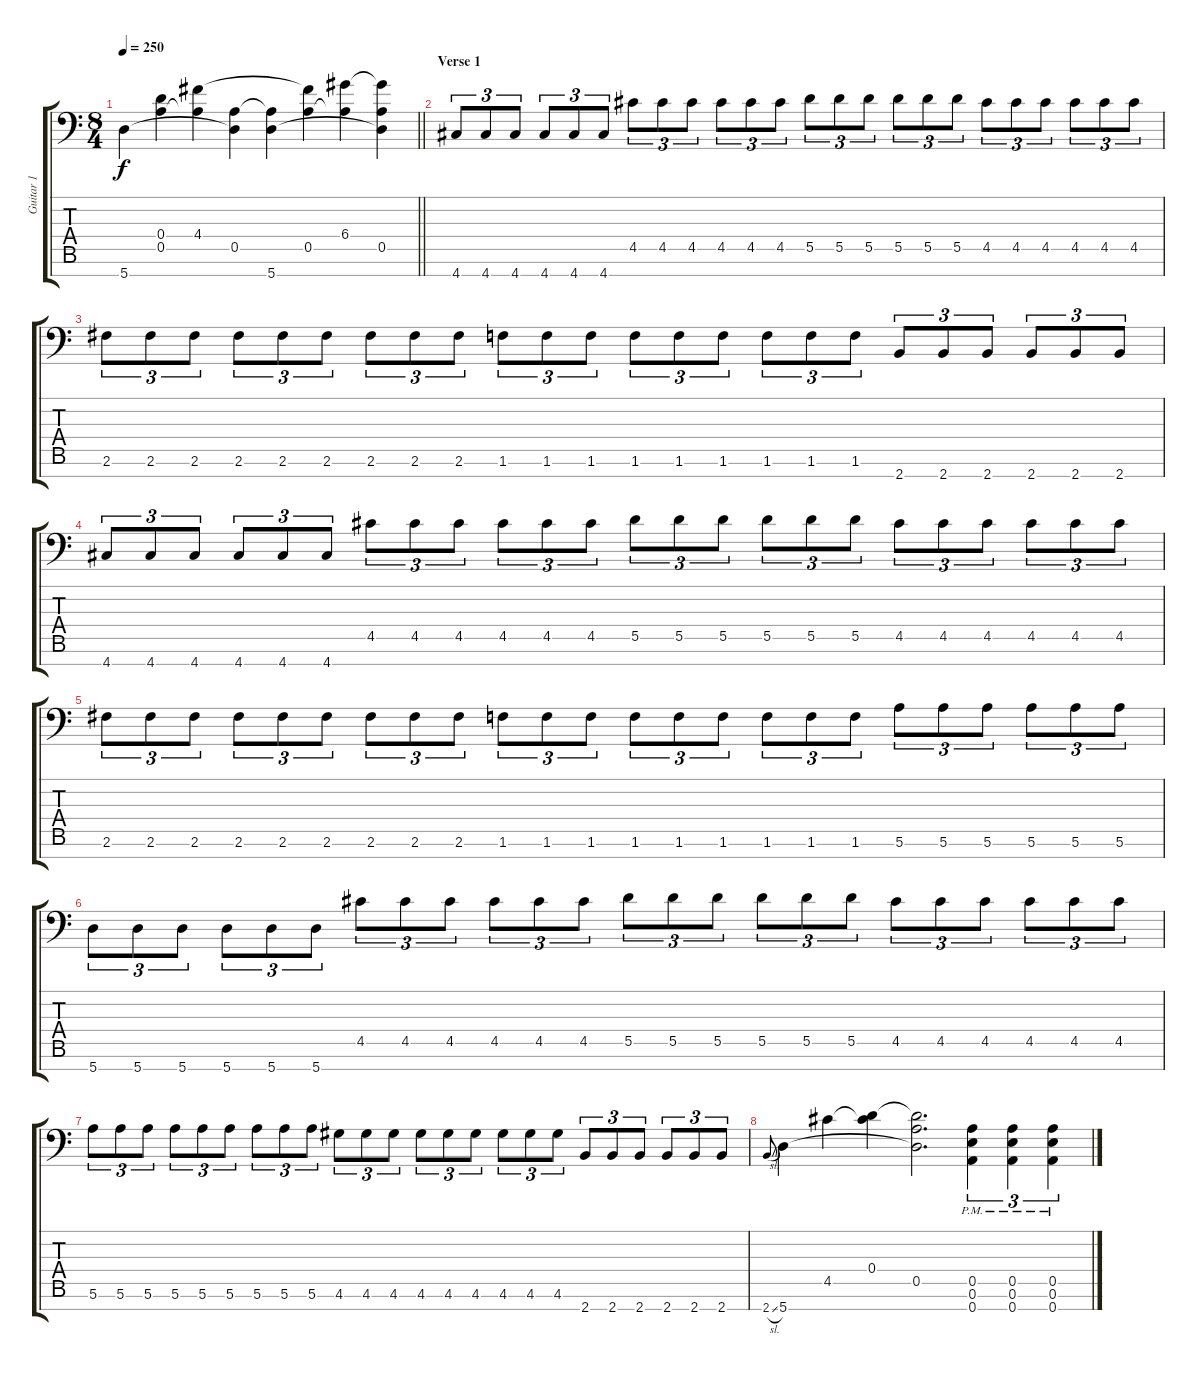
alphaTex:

\track ("Guitar 1" "Guitar 1") {instrument overdrivenguitar}
\staff {score tabs}
\tuning (E4 B3 G3 D3 A2 E2 A1) {hide}
\ts (8 4)
\tempo 250
\clef f4
\barLineRight lightlight
\ks c
5.7.4{dy f} (0.4{t} 0.5).4 (4.4 0.5{t}).4 (0.5 5.7{t}).4 (0.5{t} 5.7).4 (4.4{t} 0.5).4 (6.4 0.5{t}).4 (6.4{t} 0.5 5.7{t}).4 |
\section ("" "Verse 1")
4.7.8{tu (3 2)} 4.7.8{tu (3 2)} 4.7.8{tu (3 2)} 4.7.8{tu (3 2)} 4.7.8{tu (3 2)} 4.7.8{tu (3 2)} 4.5.8{tu (3 2)} 4.5.8{tu (3 2)} 4.5.8{tu (3 2)} 4.5.8{tu (3 2)} 4.5.8{tu (3 2)} 4.5.8{tu (3 2)} 5.5.8{tu (3 2)} 5.5.8{tu (3 2)} 5.5.8{tu (3 2)} 5.5.8{tu (3 2)} 5.5.8{tu (3 2)} 5.5.8{tu (3 2)} 4.5.8{tu (3 2)} 4.5.8{tu (3 2)} 4.5.8{tu (3 2)} 4.5.8{tu (3 2)} 4.5.8{tu (3 2)} 4.5.8{tu (3 2)} |
2.6.8{tu (3 2)} 2.6.8{tu (3 2)} 2.6.8{tu (3 2)} 2.6.8{tu (3 2)} 2.6.8{tu (3 2)} 2.6.8{tu (3 2)} 2.6.8{tu (3 2)} 2.6.8{tu (3 2)} 2.6.8{tu (3 2)} 1.6.8{tu (3 2)} 1.6.8{tu (3 2)} 1.6.8{tu (3 2)} 1.6.8{tu (3 2)} 1.6.8{tu (3 2)} 1.6.8{tu (3 2)} 1.6.8{tu (3 2)} 1.6.8{tu (3 2)} 1.6.8{tu (3 2)} 2.7.8{tu (3 2)} 2.7.8{tu (3 2)} 2.7.8{tu (3 2)} 2.7.8{tu (3 2)} 2.7.8{tu (3 2)} 2.7.8{tu (3 2)} |
4.7.8{tu (3 2)} 4.7.8{tu (3 2)} 4.7.8{tu (3 2)} 4.7.8{tu (3 2)} 4.7.8{tu (3 2)} 4.7.8{tu (3 2)} 4.5.8{tu (3 2)} 4.5.8{tu (3 2)} 4.5.8{tu (3 2)} 4.5.8{tu (3 2)} 4.5.8{tu (3 2)} 4.5.8{tu (3 2)} 5.5.8{tu (3 2)} 5.5.8{tu (3 2)} 5.5.8{tu (3 2)} 5.5.8{tu (3 2)} 5.5.8{tu (3 2)} 5.5.8{tu (3 2)} 4.5.8{tu (3 2)} 4.5.8{tu (3 2)} 4.5.8{tu (3 2)} 4.5.8{tu (3 2)} 4.5.8{tu (3 2)} 4.5.8{tu (3 2)} |
2.6.8{tu (3 2)} 2.6.8{tu (3 2)} 2.6.8{tu (3 2)} 2.6.8{tu (3 2)} 2.6.8{tu (3 2)} 2.6.8{tu (3 2)} 2.6.8{tu (3 2)} 2.6.8{tu (3 2)} 2.6.8{tu (3 2)} 1.6.8{tu (3 2)} 1.6.8{tu (3 2)} 1.6.8{tu (3 2)} 1.6.8{tu (3 2)} 1.6.8{tu (3 2)} 1.6.8{tu (3 2)} 1.6.8{tu (3 2)} 1.6.8{tu (3 2)} 1.6.8{tu (3 2)} 5.6.8{tu (3 2)} 5.6.8{tu (3 2)} 5.6.8{tu (3 2)} 5.6.8{tu (3 2)} 5.6.8{tu (3 2)} 5.6.8{tu (3 2)} |
5.7.8{tu (3 2)} 5.7.8{tu (3 2)} 5.7.8{tu (3 2)} 5.7.8{tu (3 2)} 5.7.8{tu (3 2)} 5.7.8{tu (3 2)} 4.5.8{tu (3 2)} 4.5.8{tu (3 2)} 4.5.8{tu (3 2)} 4.5.8{tu (3 2)} 4.5.8{tu (3 2)} 4.5.8{tu (3 2)} 5.5.8{tu (3 2)} 5.5.8{tu (3 2)} 5.5.8{tu (3 2)} 5.5.8{tu (3 2)} 5.5.8{tu (3 2)} 5.5.8{tu (3 2)} 4.5.8{tu (3 2)} 4.5.8{tu (3 2)} 4.5.8{tu (3 2)} 4.5.8{tu (3 2)} 4.5.8{tu (3 2)} 4.5.8{tu (3 2)} |
5.6.8{tu (3 2)} 5.6.8{tu (3 2)} 5.6.8{tu (3 2)} 5.6.8{tu (3 2)} 5.6.8{tu (3 2)} 5.6.8{tu (3 2)} 5.6.8{tu (3 2)} 5.6.8{tu (3 2)} 5.6.8{tu (3 2)} 4.6.8{tu (3 2)} 4.6.8{tu (3 2)} 4.6.8{tu (3 2)} 4.6.8{tu (3 2)} 4.6.8{tu (3 2)} 4.6.8{tu (3 2)} 4.6.8{tu (3 2)} 4.6.8{tu (3 2)} 4.6.8{tu (3 2)} 2.7.8{tu (3 2)} 2.7.8{tu (3 2)} 2.7.8{tu (3 2)} 2.7.8{tu (3 2)} 2.7.8{tu (3 2)} 2.7.8{tu (3 2)} |
2.7{sl}.8{gr onbeat} 5.7.4 4.5.4 (0.4 4.5{t}).4 (0.4{t} 0.5 5.7{t}).2{d} (0.5{pm} 0.6{pm} 0.7{pm}).4{tu (3 2)} (0.5{pm} 0.6{pm} 0.7{pm}).4{tu (3 2)} (0.5{pm} 0.6{pm} 0.7{pm}).4{tu (3 2)}
